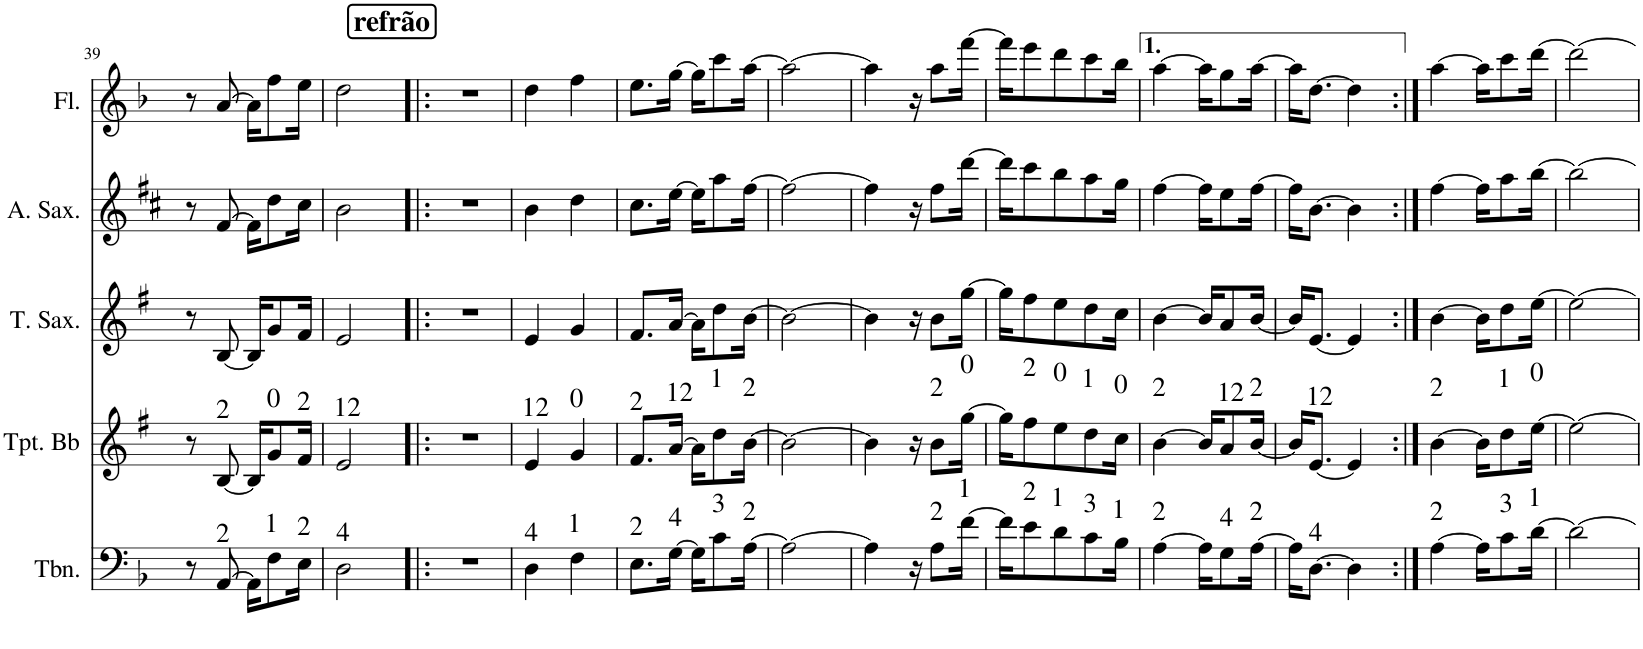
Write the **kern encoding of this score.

**kern	**kern	**kern	**kern	**kern
*part5	*part4	*part3	*part2	*part1
*staff5	*staff4	*staff3	*staff2	*staff1
*I"Trombone	*I"Trompete Bb	*I"Tenor Saxophone	*I"Alto Saxophone	*I"Flute
*I'Tbn.	*I'Tpt. Bb	*I'T. Sax.	*I'A. Sax.	*I'Fl.
!!LO:PB:g=z
*clefF4	*clefG2	*clefG2	*clefG2	*clefG2
*	*Trd1c2	*Trd8c14	*Trd5c9	*
*k[b-]	*k[f#]	*k[f#]	*k[f#c#]	*k[b-]
*M2/4	*M2/4	*M2/4	*M2/4	*M2/4
=39	=39	=39	=39	=39
8r	8r	8r	8r	8r
!	!LO:TX:a:t=2	!	!	!
!LO:TX:a:t=2	!	!	!	!
[8AA/	[8B/	[8B/	[8f#/	[8a/
16AA\KL]	16B/KL]	16B/KL]	16f#\KL]	16a\KL]
!	!LO:TX:a:t=0	!	!	!
!LO:TX:a:t=1	!	!	!	!
8F\	8g/	8g/	8dd\	8ff\
!	!LO:TX:a:t=2	!	!	!
!LO:TX:a:t=2	!	!	!	!
16E\Jk	16f#/Jk	16f#/Jk	16cc#\Jk	16ee\Jk
=40	=40	=40	=40	=40
!	!LO:TX:a:t=12	!	!	!
!LO:TX:a:t=4	!	!	!	!
2D\	2e/	2e/	2b\	2dd\
!!LO:REH:place=s1:a:B:cj:fs=14:t=refrão
=41!|:	=41!|:	=41!|:	=41!|:	=41!|:
2r	2r	2r	2r	2r
=42	=42	=42	=42	=42
!	!LO:TX:a:t=12	!	!	!
!LO:TX:a:t=4	!	!	!	!
4D\	4e/	4e/	4b\	4dd\
!	!LO:TX:a:t=0	!	!	!
!LO:TX:a:t=1	!	!	!	!
4F\	4g/	4g/	4dd\	4ff\
=43	=43	=43	=43	=43
!	!LO:TX:a:t=2	!	!	!
!LO:TX:a:t=2	!	!	!	!
8.E\L	8.f#/L	8.f#/L	8.cc#\L	8.ee\L
!	!LO:TX:a:t=12	!	!	!
!LO:TX:a:t=4	!	!	!	!
[16G\Jk	[16a/Jk	[16a/Jk	[16ee\Jk	[16gg\Jk
16G\KL]	16a\KL]	16a\KL]	16ee\KL]	16gg\KL]
!	!LO:TX:a:t=1	!	!	!
!LO:TX:a:t=3	!	!	!	!
8c\	8dd\	8dd\	8aa\	8ccc\
!	!LO:TX:a:t=2	!	!	!
!LO:TX:a:t=2	!	!	!	!
[16A\Jk	[16b\Jk	[16b\Jk	[16ff#\Jk	[16aa\Jk
=44	=44	=44	=44	=44
2A\_	2b\_	2b\_	2ff#\_	2aa\_
=45	=45	=45	=45	=45
4A\]	4b\]	4b\]	4ff#\]	4aa\]
16r	16r	16r	16r	16r
!	!LO:TX:a:t=2	!	!	!
!LO:TX:a:t=2	!	!	!	!
8A\L	8b\L	8b\L	8ff#\L	8aa\L
!	!LO:TX:a:t=0	!	!	!
!LO:TX:a:t=1	!	!	!	!
[16f\Jk	[16gg\Jk	[16gg\Jk	[16ddd\Jk	[16fff\Jk
=46	=46	=46	=46	=46
16f\KL]	16gg\KL]	16gg\KL]	16ddd\KL]	16fff\KL]
!	!LO:TX:a:t=2	!	!	!
!LO:TX:a:t=2	!	!	!	!
8e\	8ff#\	8ff#\	8ccc#\	8eee\
!	!LO:TX:a:t=0	!	!	!
!LO:TX:a:t=1	!	!	!	!
8d\	8ee\	8ee\	8bb\	8ddd\
!	!LO:TX:a:t=1	!	!	!
!LO:TX:a:t=3	!	!	!	!
8c\	8dd\	8dd\	8aa\	8ccc\
!	!LO:TX:a:t=0	!	!	!
!LO:TX:a:t=1	!	!	!	!
16B-\Jk	16cc\Jk	16cc\Jk	16gg\Jk	16bb-\Jk
=47	=47	=47	=47	=47
!	!LO:TX:a:t=2	!	!	!
!LO:TX:a:t=2	!	!	!	!
[4A\	[4b\	[4b\	[4ff#\	[4aa\
16A\KL]	16b/KL]	16b/KL]	16ff#\KL]	16aa\KL]
!	!LO:TX:a:t=12	!	!	!
!LO:TX:a:t=4	!	!	!	!
8G\	8a/	8a/	8ee\	8gg\
!	!LO:TX:a:t=2	!	!	!
!LO:TX:a:t=2	!	!	!	!
[16A\Jk	[16b/Jk	[16b/Jk	[16ff#\Jk	[16aa\Jk
=48	=48	=48	=48	=48
16A\KL]	16b/KL]	16b/KL]	16ff#\KL]	16aa\KL]
!	!LO:TX:a:t=12	!	!	!
!LO:TX:a:t=4	!	!	!	!
[8.D\J	[8.e/J	[8.e/J	[8.b\J	[8.dd\J
4D\]	4e/]	4e/]	4b\]	4dd\]
=49:|!	=49:|!	=49:|!	=49:|!	=49:|!
!	!LO:TX:a:t=2	!	!	!
!LO:TX:a:t=2	!	!	!	!
[4A\	[4b\	[4b\	[4ff#\	[4aa\
16A\KL]	16b\KL]	16b\KL]	16ff#\KL]	16aa\KL]
!	!LO:TX:a:t=1	!	!	!
!LO:TX:a:t=3	!	!	!	!
8c\	8dd\	8dd\	8aa\	8ccc\
!	!LO:TX:a:t=0	!	!	!
!LO:TX:a:t=1	!	!	!	!
[16d\Jk	[16ee\Jk	[16ee\Jk	[16bb\Jk	[16ddd\Jk
=50	=50	=50	=50	=50
2d\_	2ee\_	2ee\_	2bb\_	2ddd\_
=	=	=	=	=
*-	*-	*-	*-	*-
